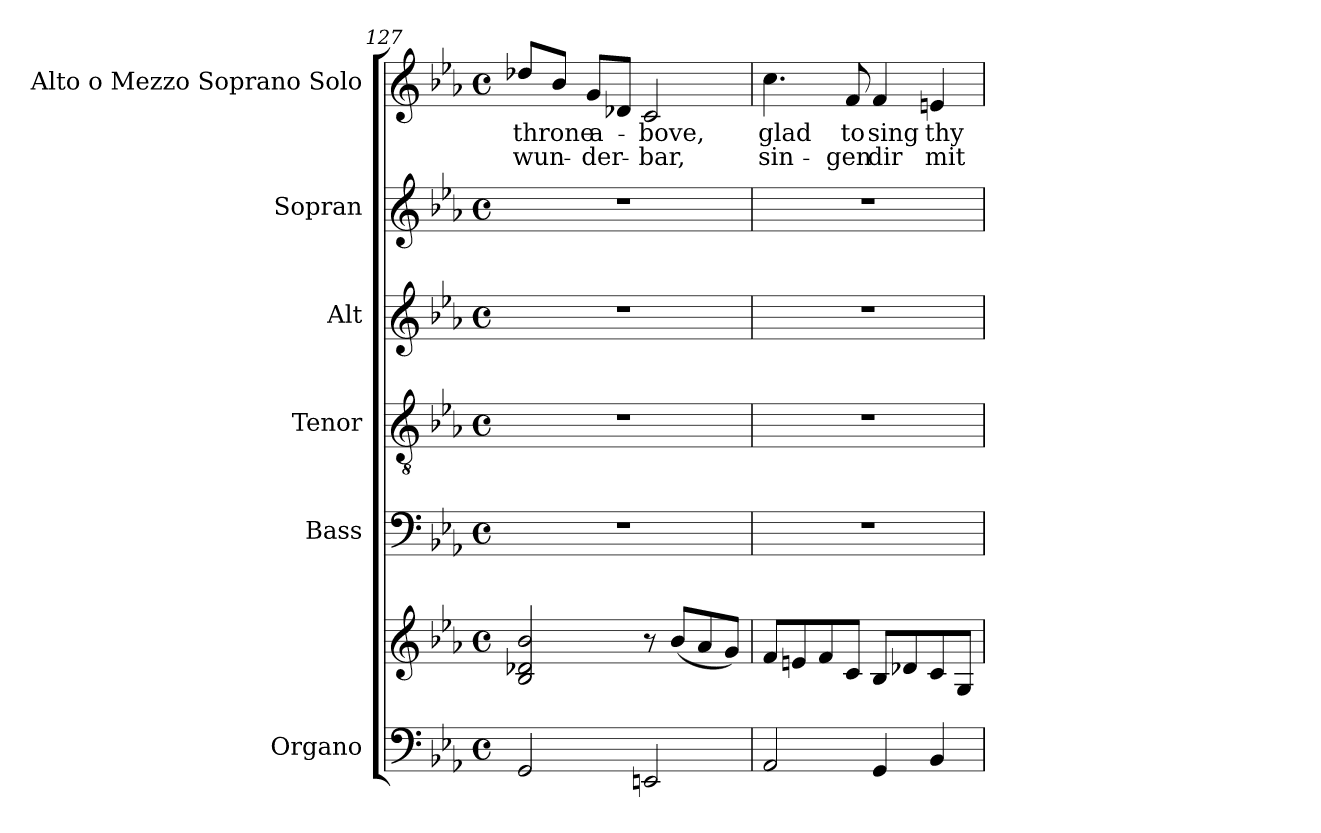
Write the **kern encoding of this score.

**kern	**kern	**kern	**kern	**kern	**kern	**kern	**text	**text
*part6	*part6	*part5	*part4	*part3	*part2	*part1	*part1	*part1
*staff7	*staff6	*staff5	*staff4	*staff3	*staff2	*staff1	*staff1	*staff1
*I"Organo	*	*I"Bass	*I"Tenor	*I"Alt	*I"Sopran	*I"Alto o Mezzo Soprano Solo	*	*
*	*	*I'B	*I'T	*I'A	*I'S	*I'S o l o	*	*
*clefF4	*clefG2	*clefF4	*clefGv2	*clefG2	*clefG2	*clefG2	*	*
*k[b-e-a-]	*k[b-e-a-]	*k[b-e-a-]	*k[b-e-a-]	*k[b-e-a-]	*k[b-e-a-]	*k[b-e-a-]	*	*
*M4/4	*M4/4	*M4/4	*M4/4	*M4/4	*M4/4	*M4/4	*	*
*met(c)	*met(c)	*met(c)	*met(c)	*met(c)	*met(c)	*met(c)	*	*
=127	=127	=127	=127	=127	=127	=127	=127	=127
!	!	!	!	!	!	!	!LO:LY:b	!LO:LY:b
2GG/	2B-/ 2d-X/ 2b-/	1r	1r	1r	1r	8dd-X/L	throne	wun-
.	.	.	.	.	.	8b-/J	.	.
!	!	!	!	!	!	!	!LO:LY:b	!LO:LY:b
.	.	.	.	.	.	8g/L	a-	-der-
.	.	.	.	.	.	8d-X/J	.	.
!	!	!	!	!	!	!	!LO:LY:b	!LO:LY:b
2EEn/	8r	.	.	.	.	2c/	-bove,	-bar,
.	(<8b-/L	.	.	.	.	.	.	.
.	8a-/	.	.	.	.	.	.	.
.	8g/J)	.	.	.	.	.	.	.
!!LO:LB:g=z
=128	=128	=128	=128	=128	=128	=128	=128	=128
!	!	!	!	!	!	!	!LO:LY:b	!LO:LY:b
2AA-/	8f/L	1r	1r	1r	1r	4.cc\	glad	sin-
.	8en/	.	.	.	.	.	.	.
.	8f/	.	.	.	.	.	.	.
!	!	!	!	!	!	!	!LO:LY:b	!LO:LY:b
.	8c/J	.	.	.	.	8f/	to	-gen
!	!	!	!	!	!	!	!LO:LY:b	!LO:LY:b
4GG/	8B-/L	.	.	.	.	4f/	sing	dir
.	8d-X/	.	.	.	.	.	.	.
!	!	!	!	!	!	!	!LO:LY:b	!LO:LY:b
4BB-/	8c/	.	.	.	.	4en/	thy	mit
.	8G/J	.	.	.	.	.	.	.
=	=	=	=	=	=	=	=	=
*-	*-	*-	*-	*-	*-	*-	*-	*-
